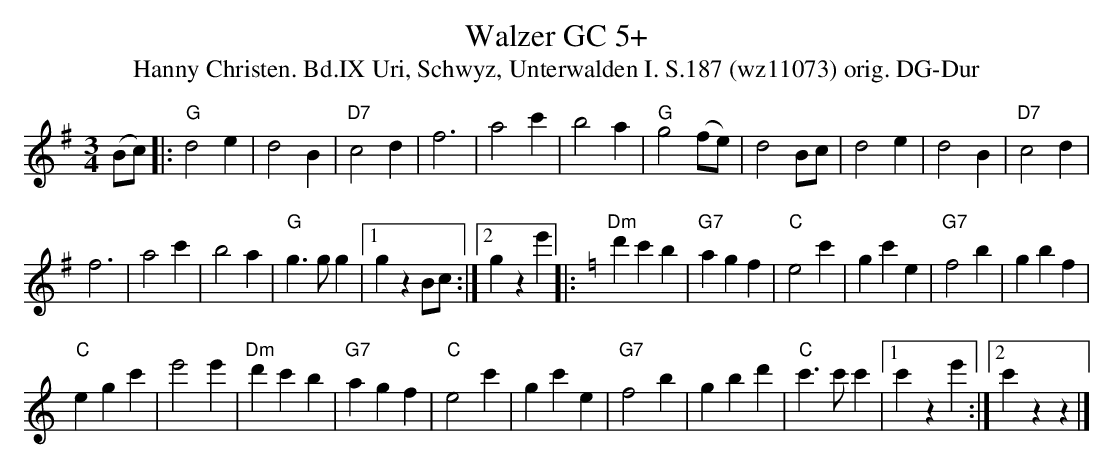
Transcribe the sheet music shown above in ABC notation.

X:1
T:Walzer GC 5+
T:Hanny Christen. Bd.IX Uri, Schwyz, Unterwalden I. S.187 (wz11073) orig. DG-Dur
M:3/4
L:1/4
K:Gmaj
(B/2c/2) |: "G"d2e | d2B | "D7"c2d | f3 | a2c' | b2a | "G"g2 (f/2e/2) | d2 B/2c/2 | d2e | d2B | "D7"c2d |
f3 | a2c' | b2a | "G"g>gg |1 gzB/2c/2 :|2 gze' |: [K:Cmaj] "Dm"d'c'b | "G7"agf | "C"e2c' | gc'e | "G7"f2b | gbf |
"C"egc' | e'2e' | "Dm"d'c'b | "G7"agf | "C"e2c' | gc'e | "G7"f2b | gbd' | "C"c'>c'c' |1 c'ze' :|2 c'zz |]
